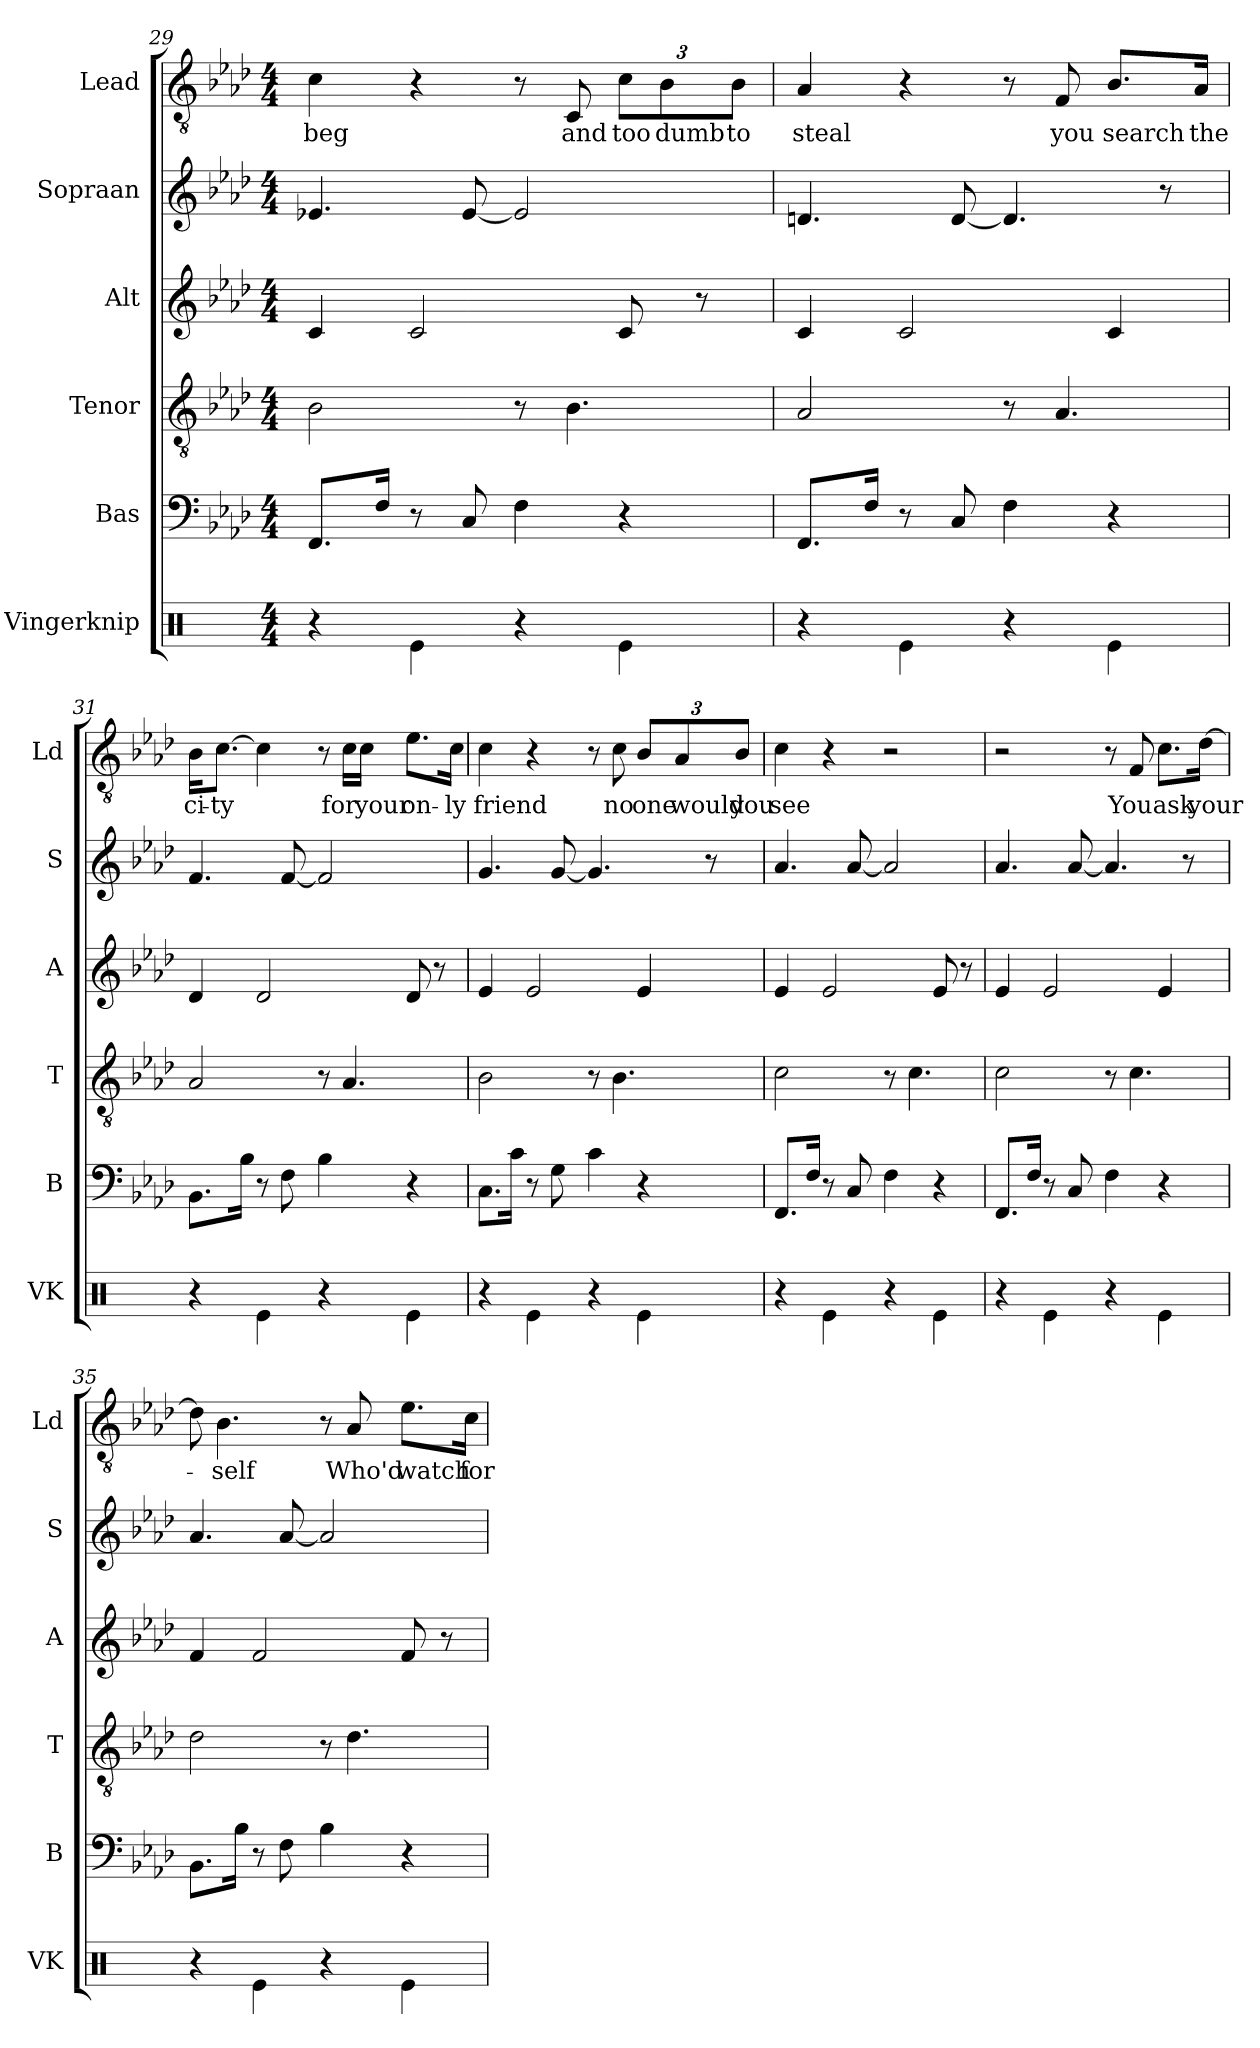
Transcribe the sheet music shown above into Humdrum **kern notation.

**kern	**kern	**kern	**kern	**kern	**kern	**text
*part6	*part5	*part4	*part3	*part2	*part1	*part1
*staff6	*staff5	*staff4	*staff3	*staff2	*staff1	*staff1
*I"Vingerknip	*I"Bas	*I"Tenor	*I"Alt	*I"Sopraan	*I"Lead	*
*I'VK	*I'B	*I'T	*I'A	*I'S	*I'Ld	*
*clefX	*clefF4	*clefGv2	*clefG2	*clefG2	*clefGv2	*
*k[]	*k[b-e-a-d-]	*k[b-e-a-d-]	*k[b-e-a-d-]	*k[b-e-a-d-]	*k[b-e-a-d-]	*
*M4/4	*M4/4	*M4/4	*M4/4	*M4/4	*M4/4	*
=29	=29	=29	=29	=29	=29	=29
!	!	!	!	!	!	!LO:LY:b
4r	8.FF/L	2B-\	4c/	4.e-X/	4c\	beg
.	16F/Jk	.	.	.	.	.
4Re\	8r	.	2c/	.	4r	.
.	8C/	.	.	[8e-/	.	.
4r	4F\	8r	.	2e-/]	8r	.
!	!	!	!	!	!	!LO:LY:b
.	.	4.B-\	.	.	8C/	and
*	*	*	*	*	*Xbrackettup	*
!	!	!	!	!	!	!LO:LY:b
4Re\	4r	.	8c/	.	12c\L	too
!	!	!	!	!	!	!LO:LY:b
.	.	.	.	.	12B-\	dumb
.	.	.	8r	.	.	.
!	!	!	!	!	!	!LO:LY:b
.	.	.	.	.	12B-\J	to
=30	=30	=30	=30	=30	=30	=30
!	!	!	!	!	!	!LO:LY:b
4r	8.FF/L	2A-/	4c/	4.dn/	4A-/	steal
.	16F/Jk	.	.	.	.	.
4Re\	8r	.	2c/	.	4r	.
.	8C/	.	.	[8d/	.	.
4r	4F\	8r	.	4.d/]	8r	.
!	!	!	!	!	!	!LO:LY:b
.	.	4.A-/	.	.	8F/	you
!	!	!	!	!	!	!LO:LY:b
4Re\	4r	.	4c/	.	8.B-/L	search
.	.	.	.	8r	.	.
!	!	!	!	!	!	!LO:LY:b
.	.	.	.	.	16A-/Jk	the
!!LO:LB:g=z
=31	=31	=31	=31	=31	=31	=31
!	!	!	!	!	!	!LO:LY:b
4r	8.BB-\L	2A-/	4d-/	4.f/	16B-\KL	ci-
!	!	!	!	!	!	!LO:LY:b
.	.	.	.	.	[8.c\J	ty
.	16B-\Jk	.	.	.	.	.
4Re\	8r	.	2d-/	.	4c\]	.
.	8F\	.	.	[8f/	.	.
4r	4B-\	8r	.	2f/]	8r	.
!	!	!	!	!	!	!LO:LY:b
.	.	4.A-/	.	.	16c\LL	for
!	!	!	!	!	!	!LO:LY:b
.	.	.	.	.	16c\JJ	your
!	!	!	!	!	!	!LO:LY:b
4Re\	4r	.	8d-/	.	8.e-\L	on-
.	.	.	8r	.	.	.
!	!	!	!	!	!	!LO:LY:b
.	.	.	.	.	16c\Jk	-ly
=32	=32	=32	=32	=32	=32	=32
!	!	!	!	!	!	!LO:LY:b
4r	8.C\L	2B-\	4e-/	4.g/	4c\	friend
.	16c\Jk	.	.	.	.	.
4Re\	8r	.	2e-/	.	4r	.
.	8G\	.	.	[8g/	.	.
4r	4c\	8r	.	4.g/]	8r	.
!	!	!	!	!	!	!LO:LY:b
.	.	4.B-\	.	.	8c\	no
!	!	!	!	!	!	!LO:LY:b
4Re\	4r	.	4e-/	.	12B-/L	one
!	!	!	!	!	!	!LO:LY:b
.	.	.	.	.	12A-/	would
.	.	.	.	8r	.	.
!	!	!	!	!	!	!LO:LY:b
.	.	.	.	.	12B-/J	you
=33	=33	=33	=33	=33	=33	=33
!	!	!	!	!	!	!LO:LY:b
4r	8.FF/L	2c\	4e-/	4.a-/	4c\	see
.	16F/Jk	.	.	.	.	.
4Re\	8r	.	2e-/	.	4r	.
.	8C/	.	.	[8a-/	.	.
4r	4F\	8r	.	2a-/]	2r	.
.	.	4.c\	.	.	.	.
4Re\	4r	.	8e-/	.	.	.
.	.	.	8r	.	.	.
!!LO:PB:g=z
=34	=34	=34	=34	=34	=34	=34
4r	8.FF/L	2c\	4e-/	4.a-/	2r	.
.	16F/Jk	.	.	.	.	.
4Re\	8r	.	2e-/	.	.	.
.	8C/	.	.	[8a-/	.	.
4r	4F\	8r	.	4.a-/]	8r	.
!	!	!	!	!	!	!LO:LY:b
.	.	4.c\	.	.	8F/	You
!	!	!	!	!	!	!LO:LY:b
4Re\	4r	.	4e-/	.	8.c\L	ask
.	.	.	.	8r	.	.
!	!	!	!	!	!	!LO:LY:b
.	.	.	.	.	[16d-\Jk	your-
=35	=35	=35	=35	=35	=35	=35
4r	8.BB-\L	2d-\	4f/	4.a-/	8d-\]	.
!	!	!	!	!	!	!LO:LY:b
.	.	.	.	.	4.B-\	-self
.	16B-\Jk	.	.	.	.	.
4Re\	8r	.	2f/	.	.	.
.	8F\	.	.	[8a-/	.	.
4r	4B-\	8r	.	2a-/]	8r	.
!	!	!	!	!	!	!LO:LY:b
.	.	4.d-\	.	.	8A-/	Who'd
!	!	!	!	!	!	!LO:LY:b
4Re\	4r	.	8f/	.	8.e-\L	watch
.	.	.	8r	.	.	.
!	!	!	!	!	!	!LO:LY:b
.	.	.	.	.	16c\Jk	for
=	=	=	=	=	=	=
*-	*-	*-	*-	*-	*-	*-
